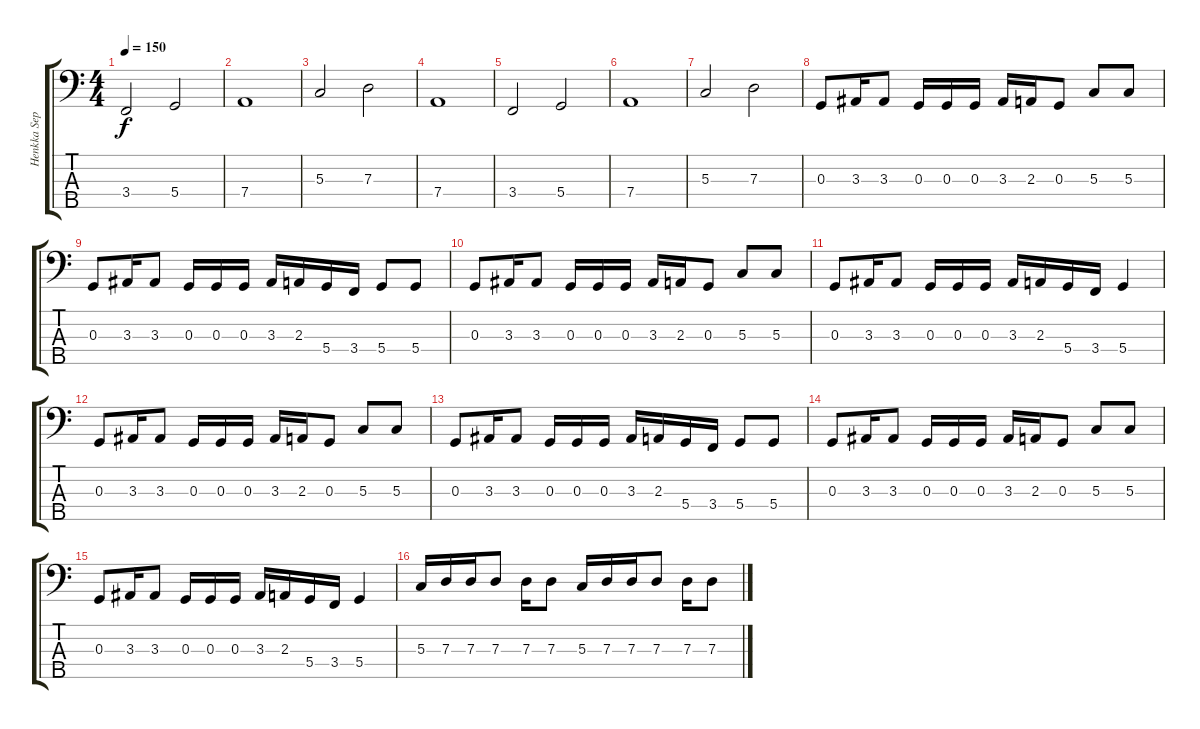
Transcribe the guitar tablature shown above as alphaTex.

\track ("Henkka Seppälä" "Henkka Sep") {instrument electricbasspick}
\staff {score tabs}
\tuning (F2 C2 G1 D1 A0) {hide}
\ts (4 4)
\tempo 150
\clef f4
\ks c
3.4.2{dy f} 5.4.2 |
7.4.1 |
5.3.2 7.3.2 |
7.4.1 |
3.4.2 5.4.2 |
7.4.1 |
5.3.2 7.3.2 |
0.3.8 3.3.16 3.3.8 0.3.16 0.3.16 0.3.16 3.3.16 2.3.16 0.3.8 5.3.8 5.3.8 |
0.3.8 3.3.16 3.3.8 0.3.16 0.3.16 0.3.16 3.3.16 2.3.16 5.4.16 3.4.16 5.4.8 5.4.8 |
0.3.8 3.3.16 3.3.8 0.3.16 0.3.16 0.3.16 3.3.16 2.3.16 0.3.8 5.3.8 5.3.8 |
0.3.8 3.3.16 3.3.8 0.3.16 0.3.16 0.3.16 3.3.16 2.3.16 5.4.16 3.4.16 5.4.4 |
0.3.8 3.3.16 3.3.8 0.3.16 0.3.16 0.3.16 3.3.16 2.3.16 0.3.8 5.3.8 5.3.8 |
0.3.8 3.3.16 3.3.8 0.3.16 0.3.16 0.3.16 3.3.16 2.3.16 5.4.16 3.4.16 5.4.8 5.4.8 |
0.3.8 3.3.16 3.3.8 0.3.16 0.3.16 0.3.16 3.3.16 2.3.16 0.3.8 5.3.8 5.3.8 |
0.3.8 3.3.16 3.3.8 0.3.16 0.3.16 0.3.16 3.3.16 2.3.16 5.4.16 3.4.16 5.4.4 |
5.3.16 7.3.16 7.3.16 7.3.8 7.3.16 7.3.8 5.3.16 7.3.16 7.3.16 7.3.8 7.3.16 7.3.8
